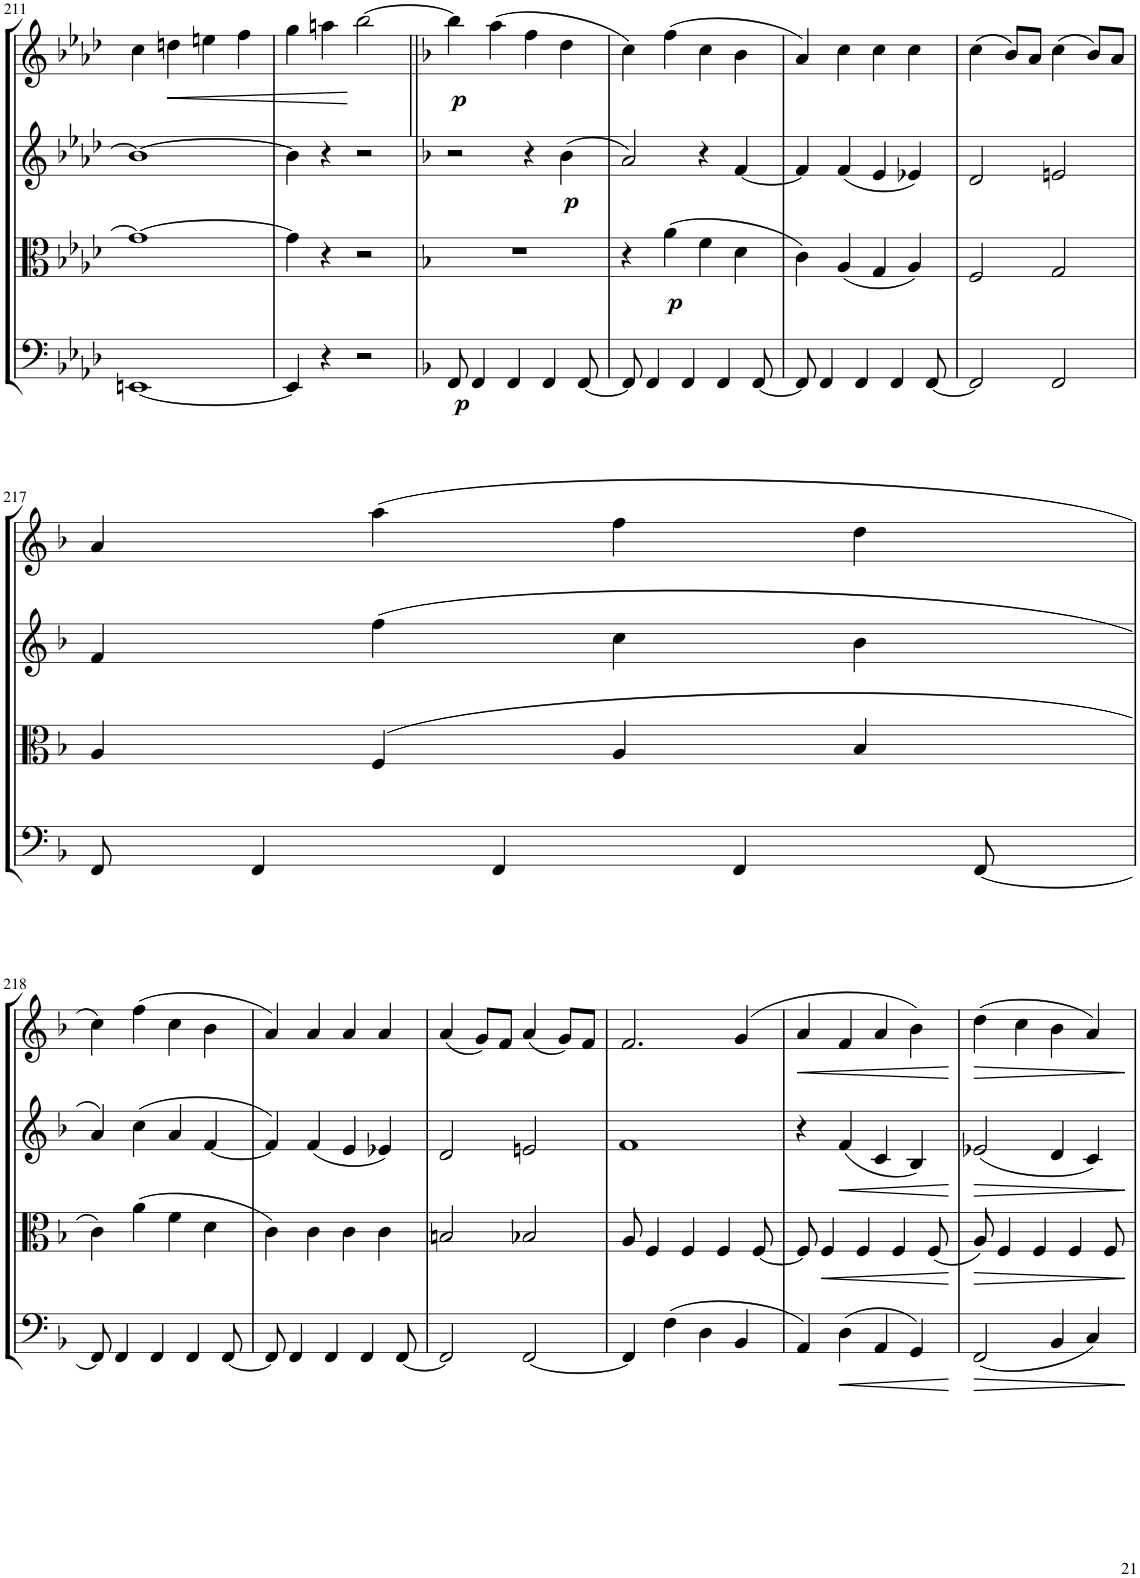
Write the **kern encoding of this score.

**kern	**dynam	**kern	**dynam	**kern	**dynam	**kern	**dynam
*part4	*part4	*part3	*part3	*part2	*part2	*part1	*part1
*staff4	*staff4	*staff3	*staff3	*staff2	*staff2	*staff1	*staff1
*I"Violoncello	*	*I"Viola	*	*I"Violino II	*	*I"Violino I	*
*I'Vc	*	*I'Vla	*	*I'Vln	*	*I'Vln	*
!!LO:PB:g=z
*clefF4	*	*clefC3	*	*clefG2	*	*clefG2	*
*k[b-e-a-d-]	*	*k[b-e-a-d-]	*	*k[b-e-a-d-]	*	*k[b-e-a-d-]	*
*M2/2	*	*M2/2	*	*M2/2	*	*M2/2	*
*met(c|)	*	*met(c|)	*	*met(c|)	*	*met(c|)	*
=211	=211	=211	=211	=211	=211	=211	=211
[1EEn	.	1g_	.	1b-_	.	4cc\	.
!	!	!	!	!	!	!	!LO:HP:b
.	.	.	.	.	.	4ddn\	<
.	.	.	.	.	.	4een\	.
.	.	.	.	.	.	4ff\	.
=212	=212	=212	=212	=212	=212	=212	=212
4EE/]	.	4g\]	.	4b-\]	.	4gg\	.
4r	.	4r	.	4r	.	4aan\	.
2r	.	2r	.	2r	.	[2bb-\	[
=213||	=213||	=213||	=213||	=213||	=213||	=213||	=213||
*k[b-]	*	*k[b-]	*	*k[b-]	*	*k[b-]	*
!	!LO:DY:b	!	!	!	!	!	!LO:DY:b
8FF/	p	1r	.	2r	.	4bb-\]	p
4FF/	.	.	.	.	.	.	.
.	.	.	.	.	.	(4aa\	.
4FF/	.	.	.	.	.	.	.
.	.	.	.	4r	.	4ff\	.
4FF/	.	.	.	.	.	.	.
!	!	!	!	!	!LO:DY:b	!	!
.	.	.	.	(4b-\	p	4dd\	.
[8FF/	.	.	.	.	.	.	.
=214	=214	=214	=214	=214	=214	=214	=214
8FF/]	.	4r	.	2a/)	.	4cc\)	.
4FF/	.	.	.	.	.	.	.
!	!	!	!LO:DY:b	!	!	!	!
.	.	(4a\	p	.	.	(4ff\	.
4FF/	.	.	.	.	.	.	.
.	.	4f\	.	4r	.	4cc\	.
4FF/	.	.	.	.	.	.	.
.	.	4d\	.	[4f/	.	4b-\	.
[8FF/	.	.	.	.	.	.	.
=215	=215	=215	=215	=215	=215	=215	=215
8FF/]	.	4c\)	.	4f/]	.	4a/)	.
4FF/	.	.	.	.	.	.	.
.	.	(4A/	.	(4f/	.	4cc\	.
4FF/	.	.	.	.	.	.	.
.	.	4G/	.	4e/	.	4cc\	.
4FF/	.	.	.	.	.	.	.
.	.	4A/)	.	4e-X/)	.	4cc\	.
[8FF/	.	.	.	.	.	.	.
=216	=216	=216	=216	=216	=216	=216	=216
2FF/]	.	2F/	.	2d/	.	(4cc\	.
.	.	.	.	.	.	8b-/L)	.
.	.	.	.	.	.	8a/J	.
2FF/	.	2G/	.	2en/	.	(4cc\	.
.	.	.	.	.	.	8b-/L)	.
.	.	.	.	.	.	8a/J	.
!!LO:LB:g=z
=217	=217	=217	=217	=217	=217	=217	=217
8FF/	.	4A/	.	4f/	.	4a/	.
4FF/	.	.	.	.	.	.	.
.	.	(4F/	.	(4ff\	.	(4aa\	.
4FF/	.	.	.	.	.	.	.
.	.	4A/	.	4cc\	.	4ff\	.
4FF/	.	.	.	.	.	.	.
.	.	4B-/	.	4b-\	.	4dd\	.
[8FF/	.	.	.	.	.	.	.
!!LO:LB:g=z
=218	=218	=218	=218	=218	=218	=218	=218
8FF/]	.	4c\)	.	4a/)	.	4cc\)	.
4FF/	.	.	.	.	.	.	.
.	.	(4a\	.	(4cc\	.	(4ff\	.
4FF/	.	.	.	.	.	.	.
.	.	4f\	.	4a/	.	4cc\	.
4FF/	.	.	.	.	.	.	.
.	.	4d\	.	[4f/	.	4b-\	.
[8FF/	.	.	.	.	.	.	.
=219	=219	=219	=219	=219	=219	=219	=219
8FF/]	.	4c\)	.	4f/])	.	4a/)	.
4FF/	.	.	.	.	.	.	.
.	.	4c\	.	(4f/	.	4a/	.
4FF/	.	.	.	.	.	.	.
.	.	4c\	.	4e/	.	4a/	.
4FF/	.	.	.	.	.	.	.
.	.	4c\	.	4e-X/)	.	4a/	.
[8FF/	.	.	.	.	.	.	.
=220	=220	=220	=220	=220	=220	=220	=220
2FF/]	.	2Bn/	.	2d/	.	(4a/	.
.	.	.	.	.	.	8g/L)	.
.	.	.	.	.	.	8f/J	.
[2FF/	.	2B-X/	.	2en/	.	(4a/	.
.	.	.	.	.	.	8g/L)	.
.	.	.	.	.	.	8f/J	.
=221	=221	=221	=221	=221	=221	=221	=221
4FF/]	.	8A/	.	1f	.	2.f/	.
.	.	4F/	.	.	.	.	.
(4F\	.	.	.	.	.	.	.
.	.	4F/	.	.	.	.	.
4D\	.	.	.	.	.	.	.
.	.	4F/	.	.	.	.	.
4BB-/	.	.	.	.	.	(4g/	.
.	.	[8F/	.	.	.	.	.
=222	=222	=222	=222	=222	=222	=222	=222
!	!	!	!	!	!	!	!LO:HP:b
4AA/)	.	8F/]	.	4r	.	4a/	<
!	!	!	!LO:HP:b	!	!	!	!
.	.	4F/	<	.	.	.	.
!	!LO:HP:b	!	!	!	!LO:HP:b	!	!
(4D\	<	.	.	(4f/	<	4f/	.
.	.	4F/	.	.	.	.	.
4AA/	.	.	.	4c/	.	4a/	.
.	.	4F/	.	.	.	.	.
4GG/)	.	.	.	4B-/)	.	4b-\)	.
.	.	(8F/	.	.	.	.	.
.	[	.	[	.	[	.	[
=223	=223	=223	=223	=223	=223	=223	=223
!	!LO:HP:b	!	!LO:HP:b	!	!LO:HP:b	!	!LO:HP:b
(2FF/	>	8A/)	>	(2e-X/	>	(4dd\	>
.	.	4F/	.	.	.	.	.
.	.	.	.	.	.	4cc\	.
.	.	4F/	.	.	.	.	.
4BB-/	.	.	.	4d/	.	4b-\	.
.	.	4F/	.	.	.	.	.
4C/)	.	.	.	4c/)	.	4a/)	.
.	.	8F/	.	.	.	.	.
.	]	.	]	.	]	.	]
=	=	=	=	=	=	=	=
*-	*-	*-	*-	*-	*-	*-	*-
